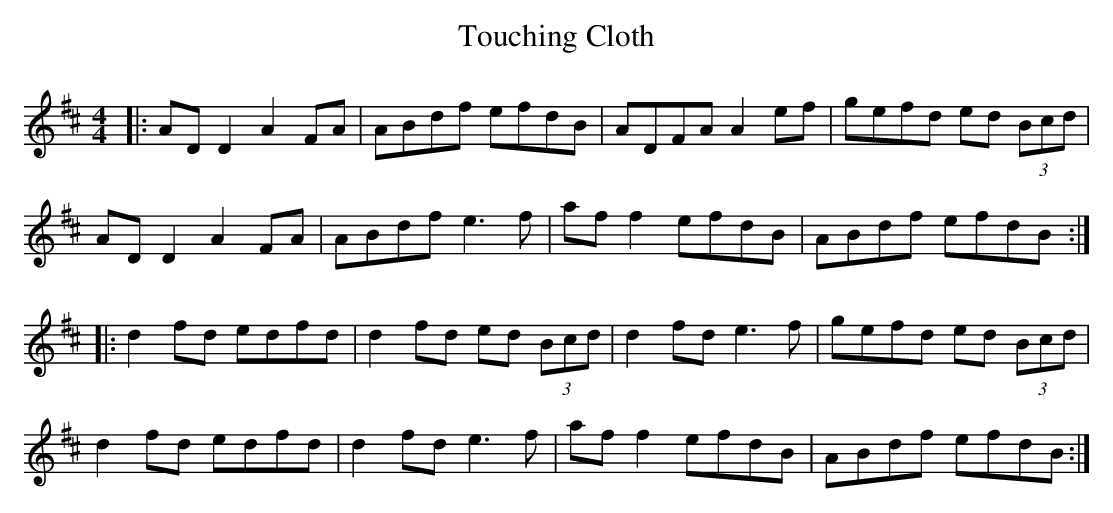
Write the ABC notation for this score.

X:1
T: Touching Cloth
M: 4/4
L: 1/8
K: Dmaj
|:AD D2 A2 FA|ABdf efdB|ADFA A2ef|gefd ed (3Bcd|
AD D2 A2 FA|ABdf e3f|af f2 efdB|ABdf efdB:|
|:d2 fd edfd|d2 fd ed (3Bcd|d2 fd e3f|gefd ed (3Bcd|
d2 fd edfd|d2 fd e3f|af f2 efdB|ABdf efdB:|
